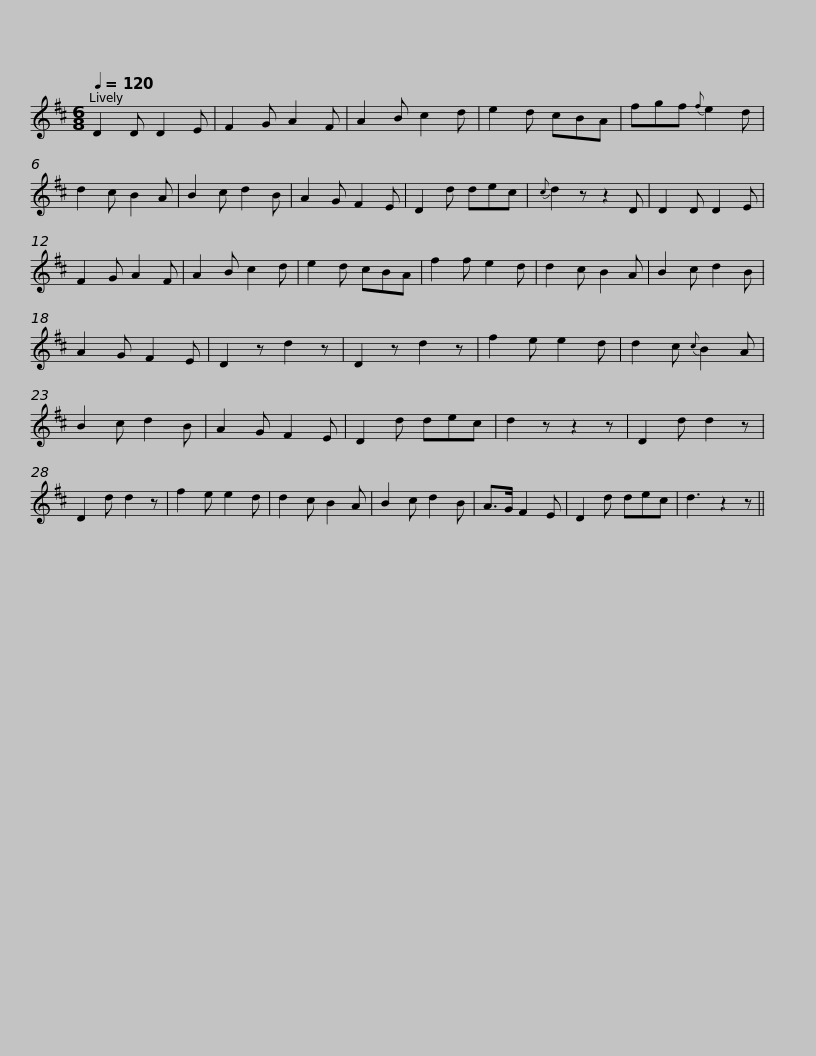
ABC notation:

X:1
L:1/8
Q:1/4=120
M:6/8
I:linebreak $
K:D
V:1 treble
V:1
 D2 D D2 E | F2 G A2 F | A2 B c2 d | e2 d cBA | fgf{f} e2 d | %5
 d2 c B2 A | B2 c d2 B | A2 G F2 E |$ D2 d dec |{c} d2 z z2 D | %10
 D2 D D2 E | F2 G A2 F | A2 B c2 d | e2 d cBA | f2 f e2 d | %15
 d2 c B2 A | B2 c d2 B |$ A2 G F2 E | D2 z d2 z | D2 z d2 z | %20
 f2 e e2 d | d2 c{c} B2 A | B2 c d2 B | A2 G F2 E | D2 d dec | %25
 d2 z z2 z |$ D2 d d2 z | D2 d d2 z | f2 e e2 d | d2 c B2 A | %30
 B2 c d2 B | A>G F2 E | D2 d dec | d3 z2 z || %34
